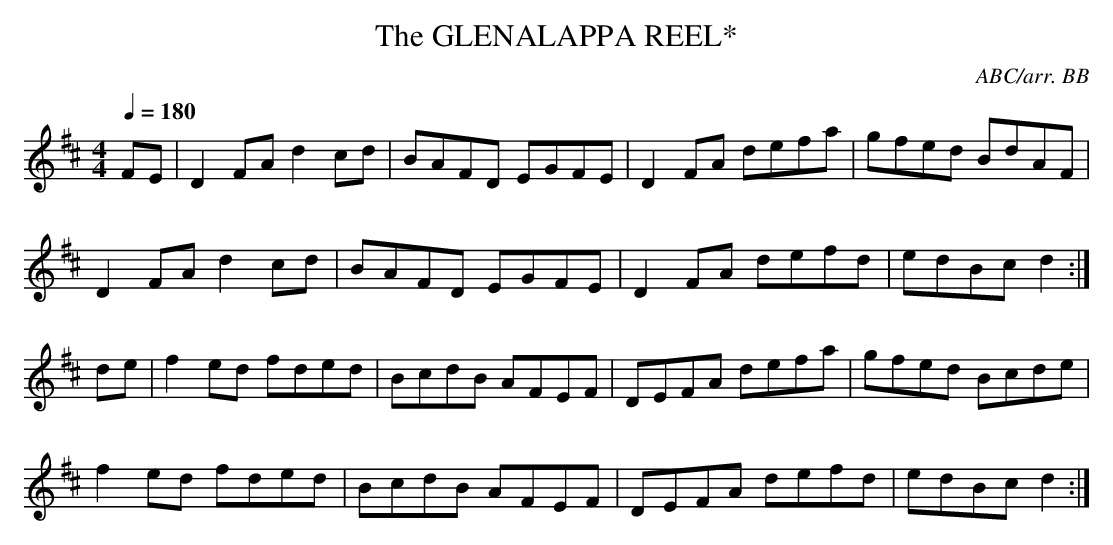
X:1
T:GLENALAPPA REEL*, The
C:ABC/arr. BB
Moyvane.
Q:1/4=180
L:1/8
M:4/4
K:D
FE|D2FA d2cd|BAFD EGFE|D2FA defa|gfed BdAF|
D2FA d2cd|BAFD EGFE|D2FA defd|edBc d2:|
de|f2ed fded|BcdB AFEF|DEFA defa|gfed Bcde|
f2ed fded|BcdB AFEF|DEFA defd|edBc d2:|
